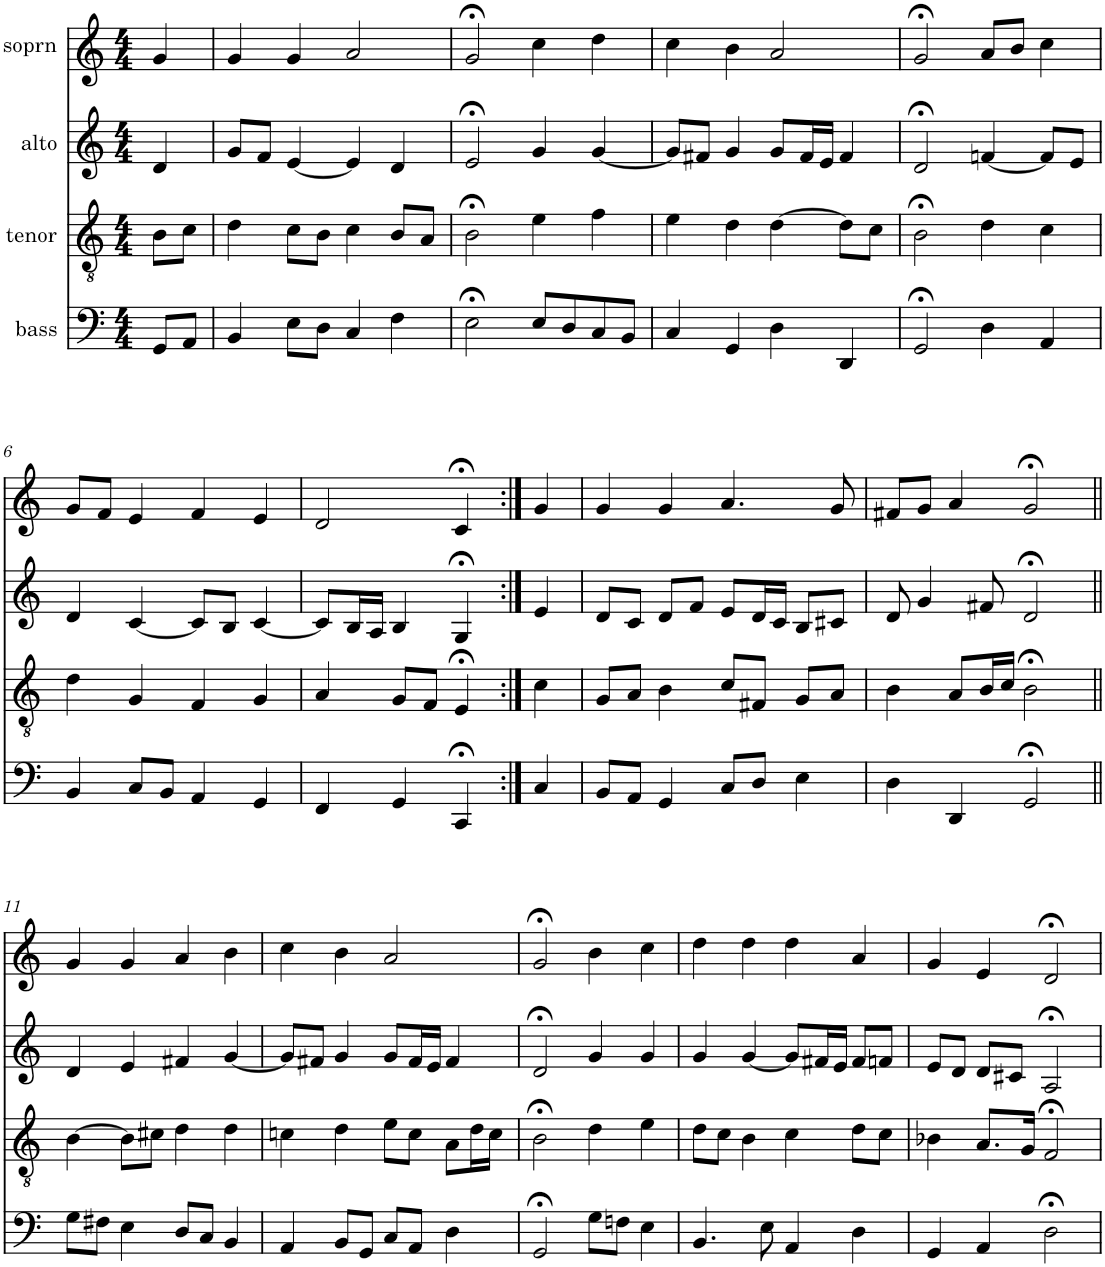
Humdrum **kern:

**kern	**kern	**kern	**kern
*part4	*part3	*part2	*part1
*staff4	*staff3	*staff2	*staff1
*I"bass	*I"tenor	*I"alto	*I"soprn
*clefF4	*clefGv2	*clefG2	*clefG2
*k[]	*k[]	*k[]	*k[]
*M4/4	*M4/4	*M4/4	*M4/4
=1	=1	=1	=1
8GG/L	8B\L	4d/	4g/
8AA/J	8c\J	.	.
=2	=2	=2	=2
4BB/	4d\	8g/L	4g/
.	.	8f/J	.
8E\L	8c\L	[4e/	4g/
8D\J	8B\J	.	.
4C/	4c\	4e/]	2a/
4F\	8B/L	4d/	.
.	8A/J	.	.
=3	=3	=3	=3
2E;<\	2B;<\	2e;</	2g;</
8E/L	4e\	4g/	4cc\
8D/	.	.	.
8C/	4f\	[4g/	4dd\
8BB/J	.	.	.
=4	=4	=4	=4
4C/	4e\	8g/L]	4cc\
.	.	8f#X/J	.
4GG/	4d\	4g/	4b\
4D\	[4d\	8g/L	2a/
.	.	16f#/L	.
.	.	16e/JJ	.
4DD/	8d\L]	4f#/	.
.	8c\J	.	.
=5	=5	=5	=5
2GG;</	2B;<\	2d;</	2g;</
4D\	4d\	[4fn/	8a/L
.	.	.	8b/J
4AA/	4c\	8f/L]	4cc\
.	.	8e/J	.
!!LO:LB:g=z
=6	=6	=6	=6
4BB/	4d\	4d/	8g/L
.	.	.	8f/J
8C/L	4G/	[4c/	4e/
8BB/J	.	.	.
4AA/	4F/	8c/L]	4f/
.	.	8B/J	.
4GG/	4G/	[4c/	4e/
=7	=7	=7	=7
4FF/	4A/	8c/L]	2d/
.	.	16B/L	.
.	.	16A/JJ	.
4GG/	8G/L	4B/	.
.	8F/J	.	.
4CC;</	4E;</	4G;</	4c;</
=8:|!	=8:|!	=8:|!	=8:|!
4C/	4c\	4e/	4g/
=9	=9	=9	=9
8BB/L	8G/L	8d/L	4g/
8AA/J	8A/J	8c/J	.
4GG/	4B\	8d/L	4g/
.	.	8f/J	.
8C/L	8c/L	8e/L	4.a/
8D/J	8F#X/J	16d/L	.
.	.	16c/JJ	.
4E\	8G/L	8B/L	.
.	8A/J	8c#X/J	8g/
=10	=10	=10	=10
4D\	4B\	8d/	8f#X/L
.	.	4g/	8g/J
4DD/	8A/L	.	4a/
.	16B/L	8f#X/	.
.	16c/JJ	.	.
2GG;</	2B;<\	2d;</	2g;</
!!LO:LB:g=z
=11||	=11||	=11||	=11||
8G\L	[4B\	4d/	4g/
8F#X\J	.	.	.
4E\	8B\L]	4e/	4g/
.	8c#X\J	.	.
8D/L	4d\	4f#X/	4a/
8C/J	.	.	.
4BB/	4d\	[4g/	4b\
=12	=12	=12	=12
4AA/	4cn\	8g/L]	4cc\
.	.	8f#X/J	.
8BB/L	4d\	4g/	4b\
8GG/J	.	.	.
8C/L	8e\L	8g/L	2a/
8AA/J	8c\J	16f#/L	.
.	.	16e/JJ	.
4D\	8A\L	4f#/	.
.	16d\L	.	.
.	16c\JJ	.	.
=13	=13	=13	=13
2GG;</	2B;<\	2d;</	2g;</
8G\L	4d\	4g/	4b\
8Fn\J	.	.	.
4E\	4e\	4g/	4cc\
=14	=14	=14	=14
4.BB/	8d\L	4g/	4dd\
.	8c\J	.	.
.	4B\	[4g/	4dd\
8E\	.	.	.
4AA/	4c\	8g/L]	4dd\
.	.	16f#X/L	.
.	.	16e/JJ	.
4D\	8d\L	8f#/L	4a/
.	8c\J	8fn/J	.
=15	=15	=15	=15
4GG/	4B-X\	8e/L	4g/
.	.	8d/J	.
4AA/	8.A/L	8d/L	4e/
.	.	8c#X/J	.
.	16G/Jk	.	.
2D;<\	2F;</	2A;</	2d;</
=	=	=	=
*-	*-	*-	*-
